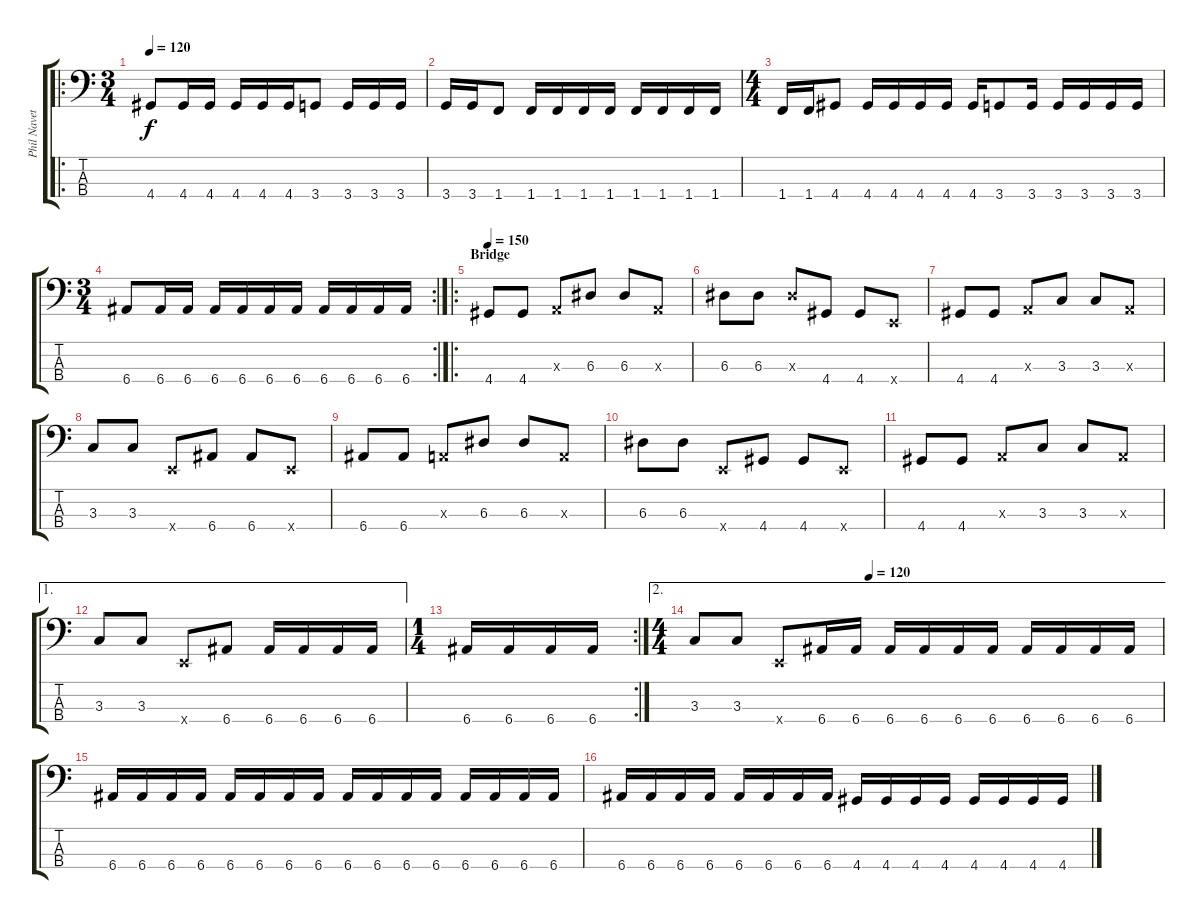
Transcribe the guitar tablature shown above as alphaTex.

\track ("Phil Navetta" "Phil Navet") {instrument electricbasspick}
\staff {score tabs}
\tuning (G2 D2 A1 E1) {hide}
\ro
\ts (3 4)
\tempo 120
\clef f4
\ks c
4.4.8{dy f} 4.4.16 4.4.16 4.4.16 4.4.16 4.4.16 3.4.8 3.4.16 3.4.16 3.4.16 |
3.4.16 3.4.16 1.4.8 1.4.16 1.4.16 1.4.16 1.4.16 1.4.16 1.4.16 1.4.16 1.4.16 |
\ts (4 4)
1.4.16 1.4.16 4.4.8 4.4.16 4.4.16 4.4.16 4.4.16 4.4.16 3.4.8 3.4.16 3.4.16 3.4.16 3.4.16 3.4.16 |
\rc 2
\ts (3 4)
6.4.8 6.4.16 6.4.16 6.4.16 6.4.16 6.4.16 6.4.16 6.4.16 6.4.16 6.4.16 6.4.16 |
\ro
\section ("" "Bridge")
\tempo 185
\tempo 150
4.4.8 4.4.8 0.3{x}.8 6.3.8 6.3.8 0.3{x}.8 |
6.3.8 6.3.8 6.3{x}.8 4.4.8 4.4.8 0.4{x}.8 |
4.4.8 4.4.8 0.3{x}.8 3.3.8 3.3.8 0.3{x}.8 |
3.3.8 3.3.8 0.4{x}.8 6.4.8 6.4.8 0.4{x}.8 |
6.4.8 6.4.8 0.3{x}.8 6.3.8 6.3.8 0.3{x}.8 |
6.3.8 6.3.8 0.4{x}.8 4.4.8 4.4.8 0.4{x}.8 |
4.4.8 4.4.8 0.3{x}.8 3.3.8 3.3.8 0.3{x}.8 |
\ae 1
3.3.8 3.3.8 0.4{x}.8 6.4.8 6.4.16 6.4.16 6.4.16 6.4.16 |
\rc 2
\ts (1 4)
6.4.16 6.4.16 6.4.16 6.4.16 |
\ae 2
\ts (4 4)
\tempo (120 0.375)
3.3.8 3.3.8 0.4{x}.8 6.4.16 6.4.16 6.4.16 6.4.16 6.4.16 6.4.16 6.4.16 6.4.16 6.4.16 6.4.16 |
6.4.16 6.4.16 6.4.16 6.4.16 6.4.16 6.4.16 6.4.16 6.4.16 6.4.16 6.4.16 6.4.16 6.4.16 6.4.16 6.4.16 6.4.16 6.4.16 |
6.4.16 6.4.16 6.4.16 6.4.16 6.4.16 6.4.16 6.4.16 6.4.16 4.4.16 4.4.16 4.4.16 4.4.16 4.4.16 4.4.16 4.4.16 4.4.16
